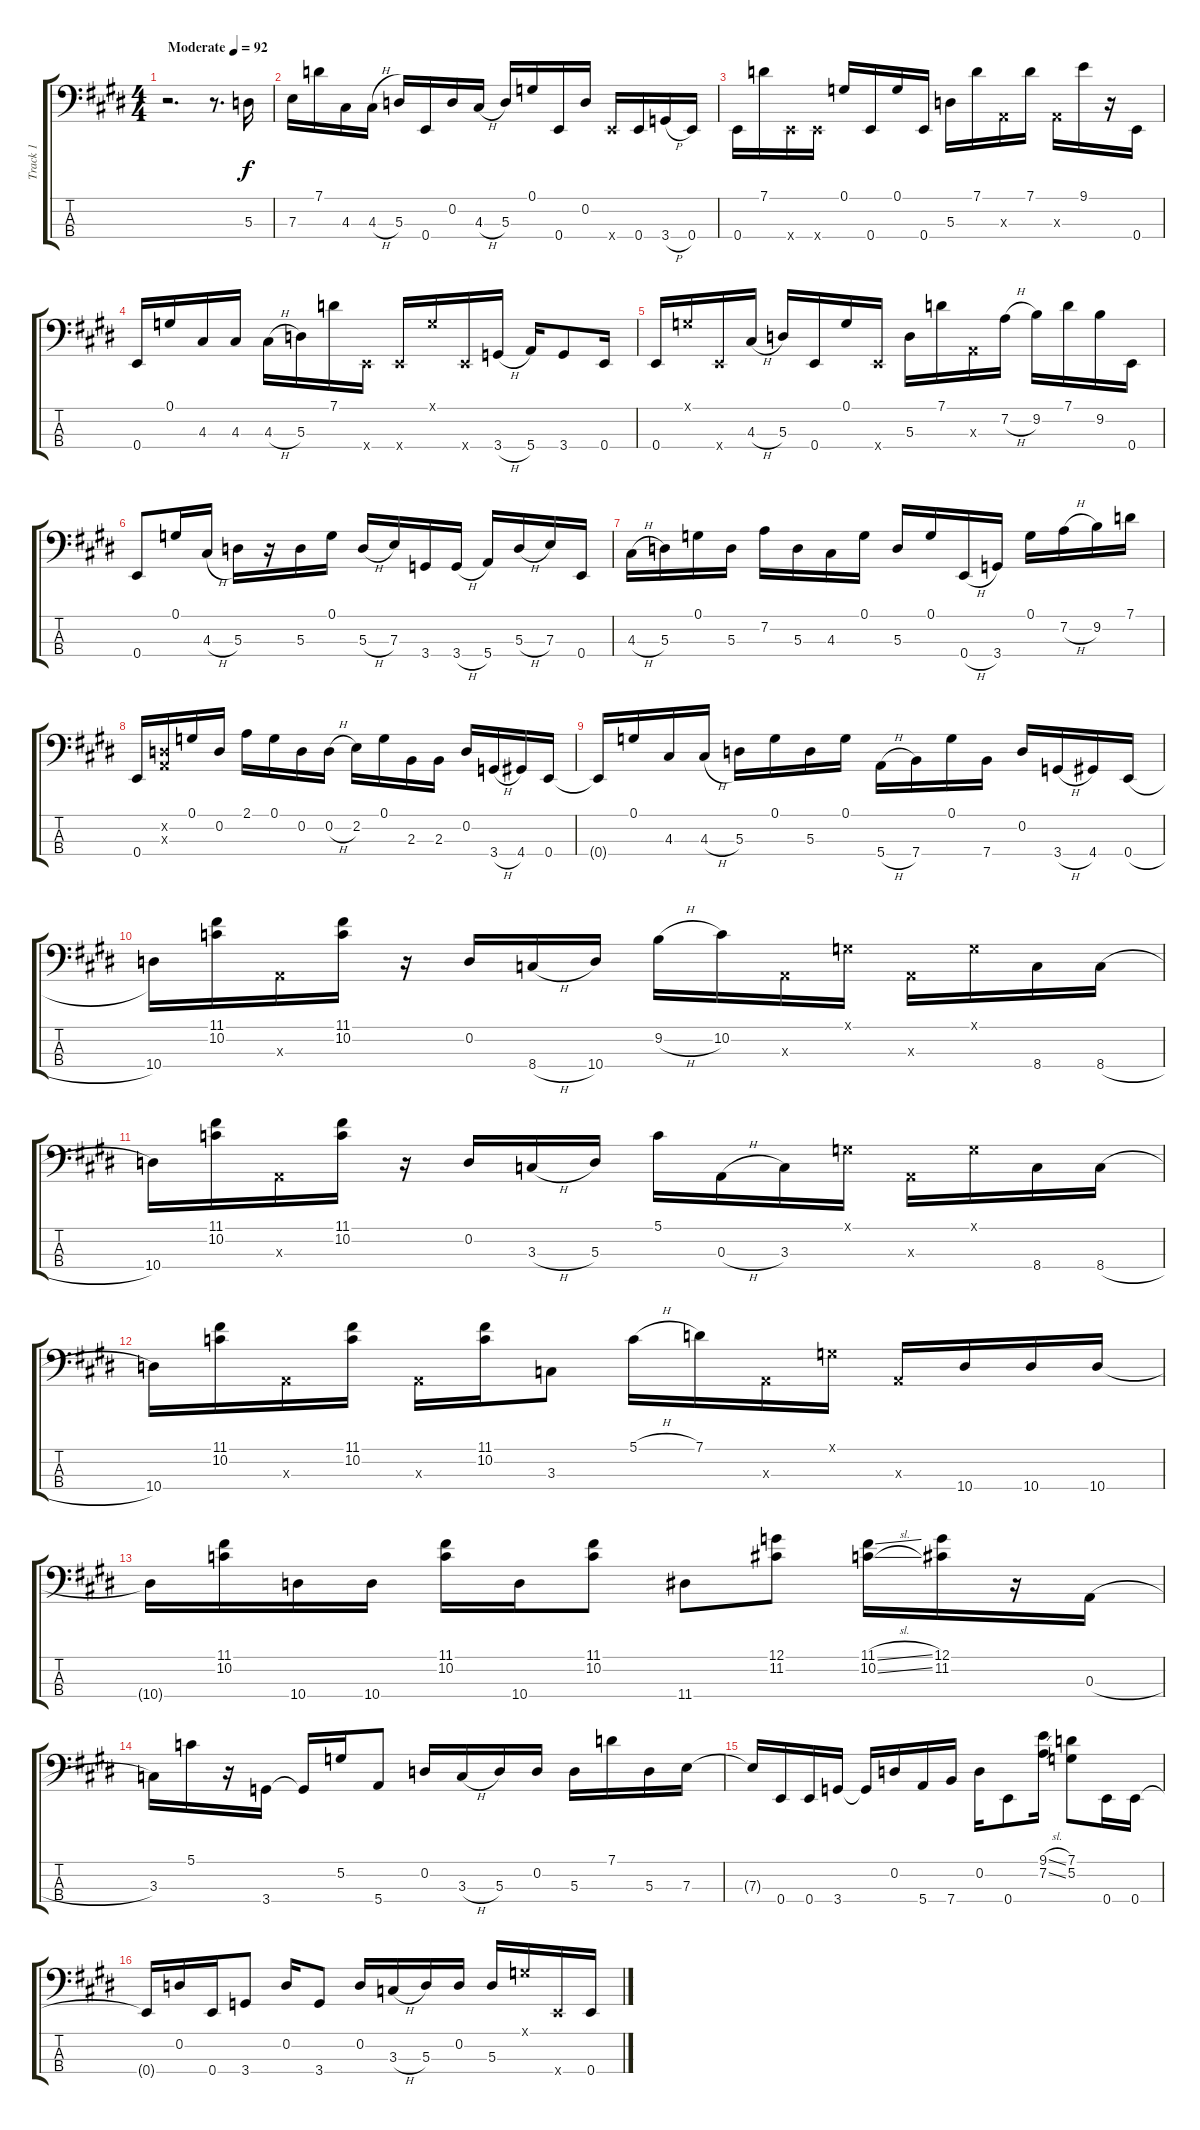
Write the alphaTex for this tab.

\track ("Track 1" "Track 1") {instrument slapbass1}
\staff {score tabs}
\tuning (G2 D2 A1 E1) {hide}
\ts (4 4)
\tempo (92 "Moderate")
\clef f4
\ks e
r.2{d dy f instrument slapbass1} r.8{d} 5.3.16 |
7.3.16 7.1.16 4.3.16 4.3{h}.16 5.3.16 0.4.16 0.2.16 4.3{h}.16 5.3.16 0.1.16 0.4.16 0.2.16 0.4{x}.16 0.4.16 3.4{h}.16 0.4.16 |
0.4.16 7.1.16 0.4{x}.16 0.4{x}.16 0.1.16 0.4.16 0.1.16 0.4.16 5.3.16 7.1.16 0.3{x}.16 7.1.16 0.3{x}.16 9.1.16 r.16 0.4.16 |
0.4.16 0.1.16 4.3.16 4.3.16 4.3{h}.16 5.3.16 7.1.16 0.4{x}.16 0.4{x}.16 0.1{x}.16 0.4{x}.16 3.4{h}.16 5.4.16 3.4.8 0.4.16 |
0.4.16 0.1{x}.16 0.4{x}.16 4.3{h}.16 5.3.16 0.4.16 0.1.16 0.4{x}.16 5.3.16 7.1.16 0.3{x}.16 7.2{h}.16 9.2.16 7.1.16 9.2.16 0.4.16 |
0.4.8 0.1.16 4.3{h}.16 5.3.16 r.16 5.3.16 0.1.16 5.3{h}.16 7.3.16 3.4.16 3.4{h}.16 5.4.16 5.3{h}.16 7.3.16 0.4.16 |
4.3{h}.16 5.3.16 0.1.16 5.3.16 7.2.16 5.3.16 4.3.16 0.1.16 5.3.16 0.1.16 0.4{h}.16 3.4.16 0.1.16 7.2{h}.16 9.2.16 7.1.16 |
0.4.16 (0.2{x} 0.3{x}).16 0.1.16 0.2.16 2.1.16 0.1.16 0.2.16 0.2{h}.16 2.2.16 0.1.16 2.3.16 2.3.16 0.2.16 3.4{h}.16 4.4.16 0.4.16 |
0.4{t}.16 0.1.16 4.3.16 4.3{h}.16 5.3.16 0.1.16 5.3.16 0.1.16 5.4{h}.16 7.4.16 0.1.16 7.4.16 0.2.16 3.4{h}.16 4.4.16 0.4{h}.16 |
10.4.16 (11.1 10.2).16 0.3{x}.16 (11.1 10.2).16 r.16 0.2.16 8.4{h}.16 10.4.16 9.2{h}.16 10.2.16 0.3{x}.16 0.1{x}.16 0.3{x}.16 0.1{x}.16 8.4.16 8.4{h}.16 |
10.4.16 (11.1 10.2).16 0.3{x}.16 (11.1 10.2).16 r.16 0.2.16 3.3{h}.16 5.3.16 5.1.16 0.3{h}.16 3.3.16 0.1{x}.16 0.3{x}.16 0.1{x}.16 8.4.16 8.4{h}.16 |
10.4.16 (11.1 10.2).16 0.3{x}.16 (11.1 10.2).16 0.3{x}.16 (11.1 10.2).16 3.3.8 5.1{h}.16 7.1.16 0.3{x}.16 0.1{x}.16 0.3{x}.16 10.4.16 10.4.16 10.4.16 |
10.4{t}.16 (11.1 10.2).16 10.4.16 10.4.16 (11.1 10.2).16 10.4.16 (11.1 10.2).8 11.4.8 (12.1 11.2).8 (11.1{sl} 10.2{sl}).16 (12.1 11.2).16 r.16 0.3{h}.16 |
3.3.16 5.1.16 r.16 3.4.16 3.4{t}.16 5.2.16 5.4.8 0.2.16 3.3{h}.16 5.3.16 0.2.16 5.3.16 7.1.16 5.3.16 7.3.16 |
7.3{t}.16 0.4.16 0.4.16 3.4.16 3.4{t}.16 0.2.16 5.4.16 7.4.16 0.2.16 0.4.8 (9.1{sl} 7.2{sl}).16 (7.1 5.2).8 0.4.16 0.4.16 |
0.4{t}.16 0.2.16 0.4.16 3.4.8 0.2.16 3.4.8 0.2.16 3.3{h}.16 5.3.16 0.2.16 5.3.16 0.1{x}.16 0.4{x}.16 0.4.16
